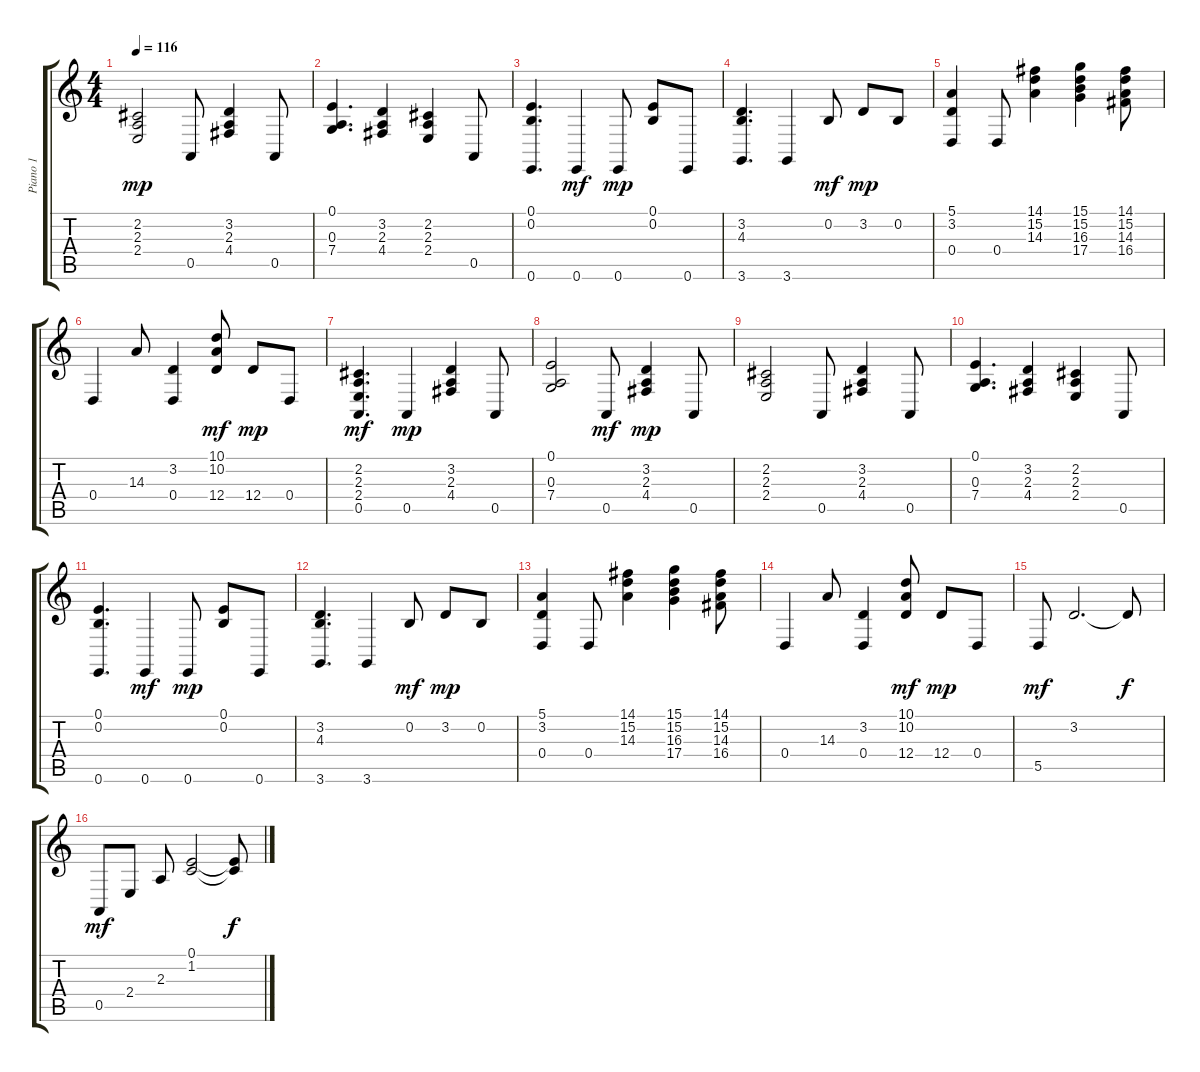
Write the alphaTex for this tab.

\track ("Piano 1" "Piano 1") {instrument brightacousticpiano}
\staff {score tabs}
\tuning (E4 B3 G3 D3 A2 E2) {hide}
\ts (4 4)
\tempo 116
\clef g2
\ks c
(2.2 2.3 2.4).2{dy mp} 0.5.8 (3.2 2.3 4.4).4 0.5.8 |
(0.1 0.3 7.4).4{d} (3.2 2.3 4.4).4 (2.2 2.3 2.4).4 0.5.8 |
(0.1 0.2 0.6).4{d} 0.6.4{dy mf} 0.6.8{dy mp} (0.1 0.2).8 0.6.8 |
(3.2 4.3 3.6).4{d} 3.6.4 0.2.8{dy mf} 3.2.8{dy mp} 0.2.8 |
(5.1 3.2 0.4).4 0.4.8 (14.1 15.2 14.3).4 (15.1 15.2 16.3 17.4).4 (14.1 15.2 14.3 16.4).8 |
0.4.4 14.3.8 (3.2 0.4).4 (10.1 10.2 12.4).8{dy mf} 12.4.8{dy mp} 0.4.8 |
(2.2 2.3 2.4 0.5).4{d dy mf} 0.5.4{dy mp} (3.2 2.3 4.4).4 0.5.8 |
(0.1 0.3 7.4).2 0.5.8{dy mf} (3.2 2.3 4.4).4{dy mp} 0.5.8 |
(2.2 2.3 2.4).2 0.5.8 (3.2 2.3 4.4).4 0.5.8 |
(0.1 0.3 7.4).4{d} (3.2 2.3 4.4).4 (2.2 2.3 2.4).4 0.5.8 |
(0.1 0.2 0.6).4{d} 0.6.4{dy mf} 0.6.8{dy mp} (0.1 0.2).8 0.6.8 |
(3.2 4.3 3.6).4{d} 3.6.4 0.2.8{dy mf} 3.2.8{dy mp} 0.2.8 |
(5.1 3.2 0.4).4 0.4.8 (14.1 15.2 14.3).4 (15.1 15.2 16.3 17.4).4 (14.1 15.2 14.3 16.4).8 |
0.4.4 14.3.8 (3.2 0.4).4 (10.1 10.2 12.4).8{dy mf} 12.4.8{dy mp} 0.4.8 |
5.5.8{dy mf} 3.2.2{d} 3.2{t}.8{dy f} |
0.5.8{dy mf} 2.4.8 2.3.8 (0.1 1.2).2 (0.1{t} 1.2{t}).8{dy f}
